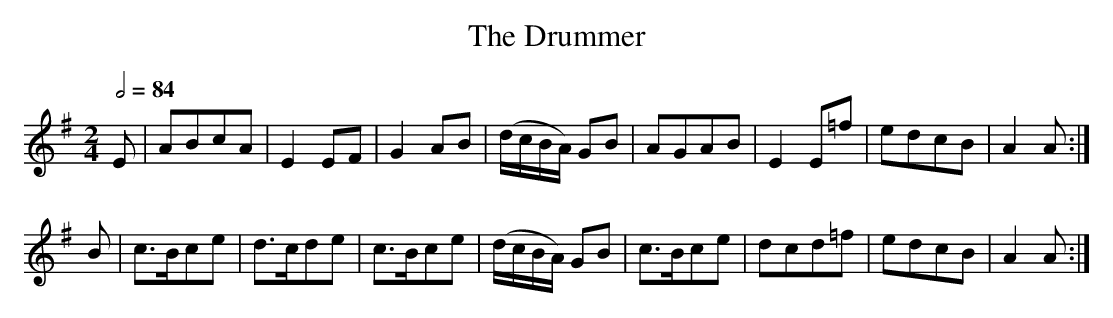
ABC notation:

X:1
T:The Drummer
M:2/4
L:1/8
Q:1/2=84
K:A Dorian
E | ABcA | E2 EF | G2 AB | (d/c/B/A/) GB | AGAB | E2E=f | edcB | A2A :|
B | c>Bce | d>cde | c>Bce | (d/c/B/A/) GB | c>Bce | dcd=f | edcB | A2A :|
